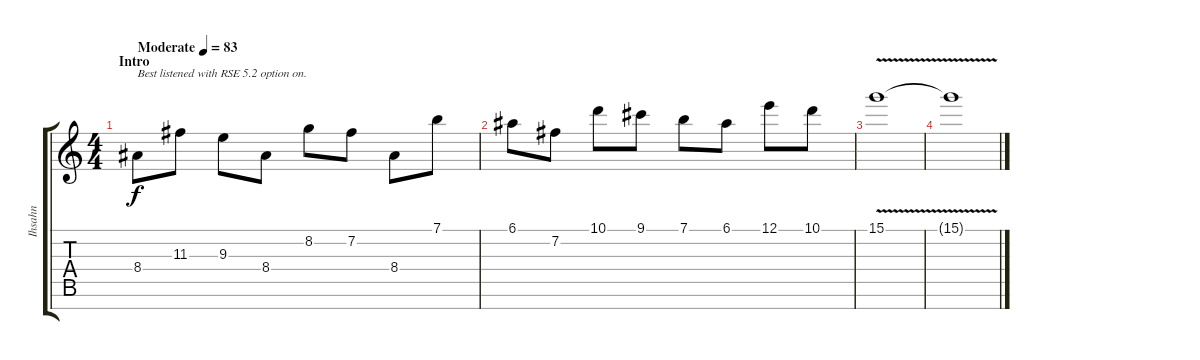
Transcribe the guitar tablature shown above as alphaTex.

\track ("Ihsahn" "Ihsahn") {instrument distortionguitar}
\staff {score tabs}
\tuning (E4 B3 G3 D3 A2 E2 B1) {hide}
\ts (4 4)
\section ("" "Intro")
\tempo (83 "Moderate")
\clef g2
\ks c
8.4.8{txt "Best listened with RSE 5.2 option on." dy f instrument distortionguitar} 11.3.8 9.3.8 8.4.8 8.2.8 7.2.8 8.4.8 7.1.8 |
6.1.8 7.2.8 10.1.8 9.1.8 7.1.8 6.1.8 12.1.8 10.1.8 |
15.1{v}.1{volume 3} |
15.1{v t}.1
